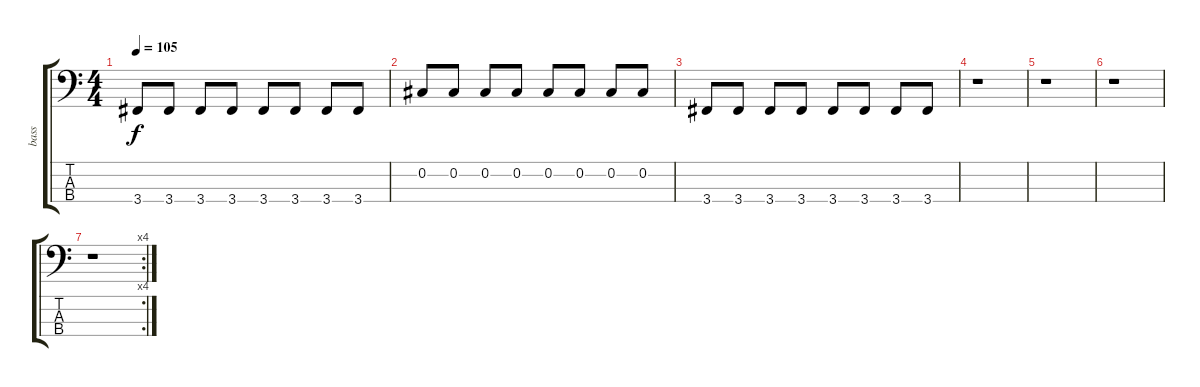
\track ("bass" "bass") {instrument acousticbass}
\staff {score tabs}
\tuning (Gb2 Db2 Ab1 Eb1) {hide}
\ts (4 4)
\tempo 105
\clef f4
\ks c
3.4.8{dy f} 3.4.8 3.4.8 3.4.8 3.4.8 3.4.8 3.4.8 3.4.8 |
0.2.8 0.2.8 0.2.8 0.2.8 0.2.8 0.2.8 0.2.8 0.2.8 |
3.4.8 3.4.8 3.4.8 3.4.8 3.4.8 3.4.8 3.4.8 3.4.8 |
r.1 |
r.1 |
r.1 |
\rc 4
r.1
